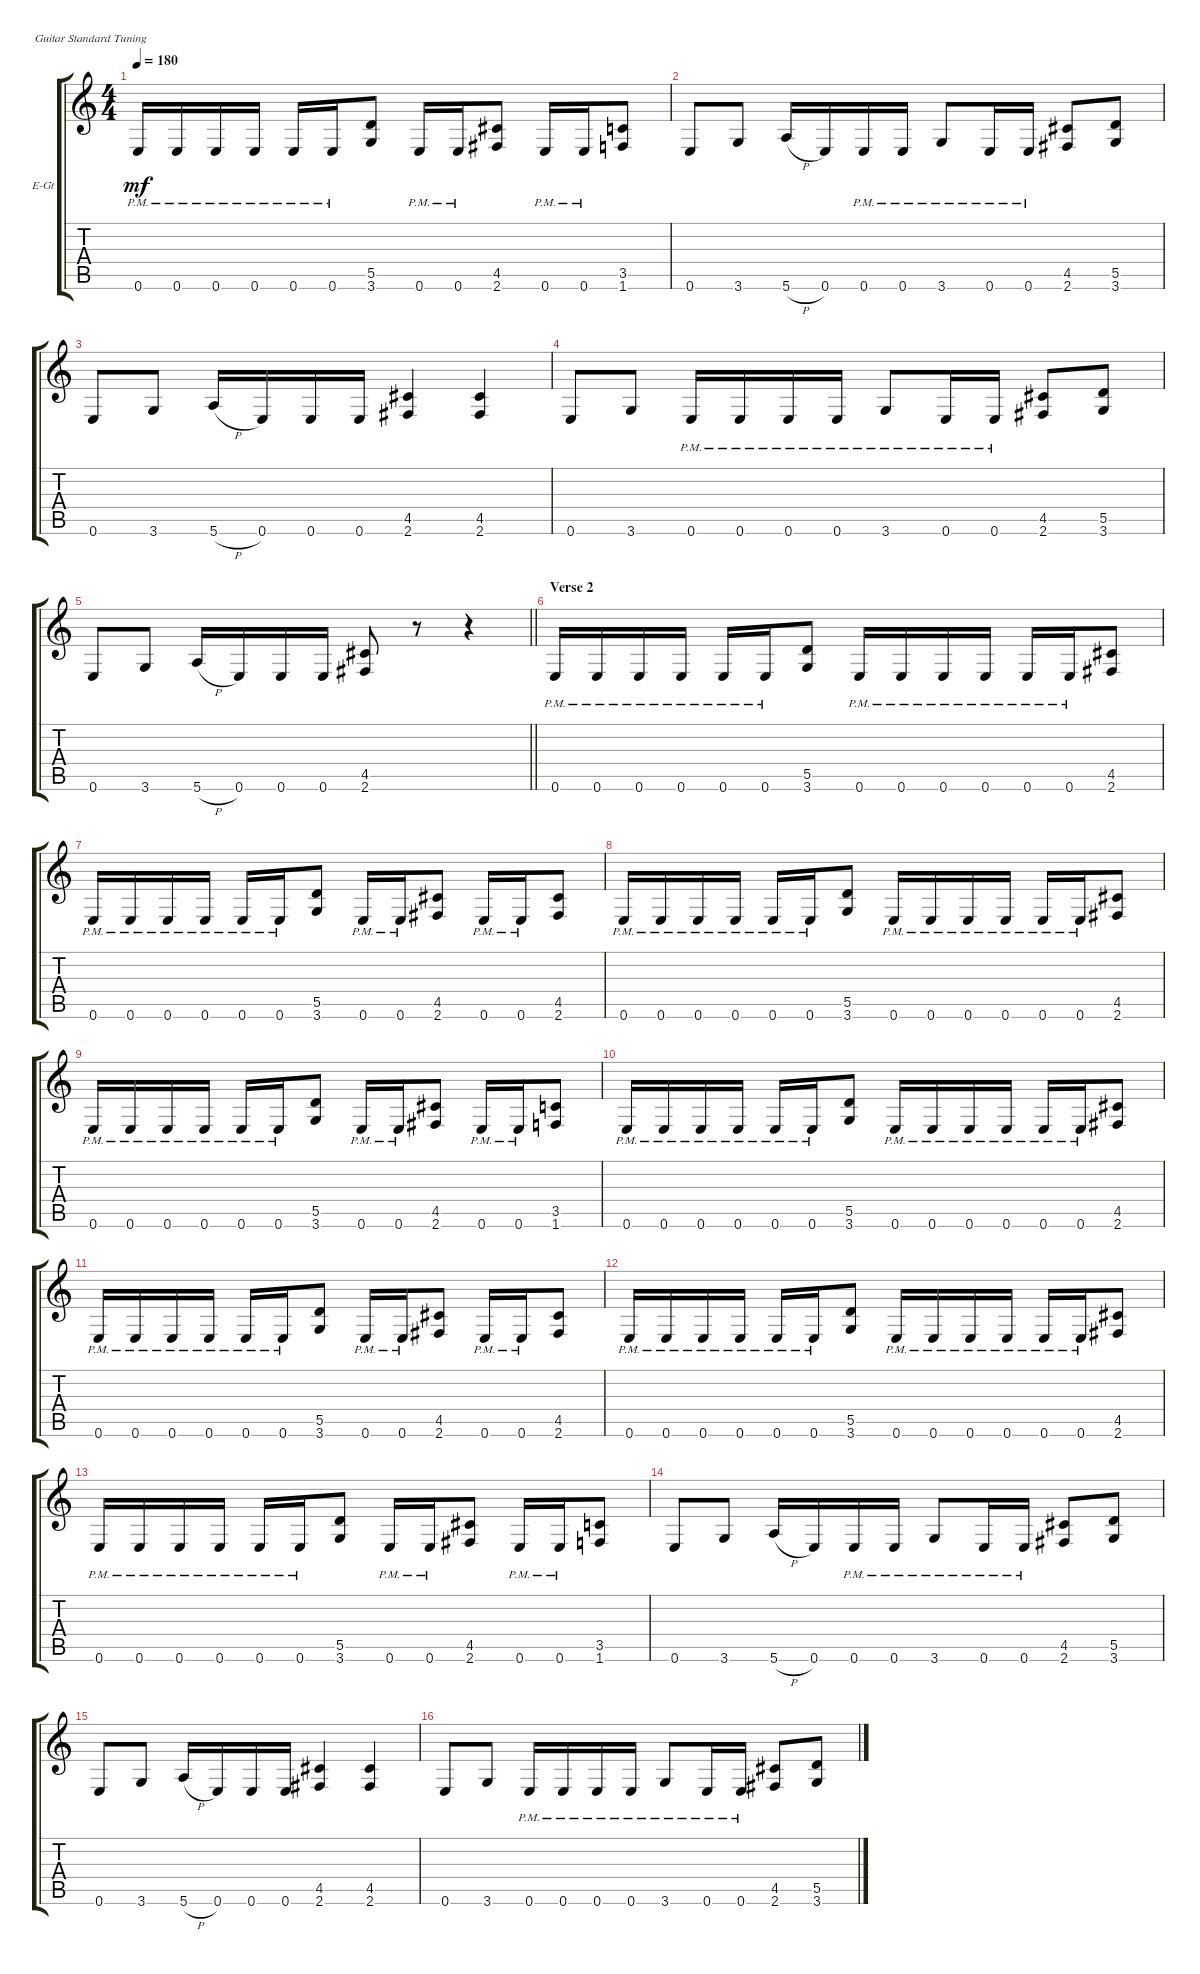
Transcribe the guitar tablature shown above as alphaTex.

\bracketExtendMode groupsimilarinstruments
\firstSystemTrackNameOrientation horizontal
\otherSystemsTrackNameOrientation horizontal
\track ("Gtr Dist 1" "E-Gt") {instrument overdrivenguitar}
\staff {score tabs}
\tuning (E4 B3 G3 D3 A2 E2)
\ts (4 4)
\tempo 180
\clef g2
\ks c
0.6{pm}.16{dy mf} 0.6{pm}.16 0.6{pm}.16 0.6{pm}.16 0.6{pm}.16 0.6{pm}.16 (5.5 3.6).8 0.6{pm}.16 0.6{pm}.16 (4.5 2.6).8 0.6{pm}.16 0.6{pm}.16 (3.5 1.6).8 |
0.6.8 3.6.8 5.6{h}.16 0.6.16 0.6{pm}.16 0.6{pm}.16 3.6{pm}.8 0.6{pm}.16 0.6{pm}.16 (4.5 2.6).8 (5.5 3.6).8 |
0.6.8 3.6.8 5.6{h}.16 0.6.16 0.6.16 0.6.16 (4.5 2.6).4 (4.5 2.6).4 |
0.6.8 3.6.8 0.6{pm}.16 0.6{pm}.16 0.6{pm}.16 0.6{pm}.16 3.6{pm}.8 0.6{pm}.16 0.6{pm}.16 (4.5 2.6).8 (5.5 3.6).8 |
\barLineRight lightlight
0.6.8 3.6.8 5.6{h}.16 0.6.16 0.6.16 0.6.16 (4.5 2.6).8 r.8 r.4 |
\section ("" "Verse 2")
0.6{pm}.16 0.6{pm}.16 0.6{pm}.16 0.6{pm}.16 0.6{pm}.16 0.6{pm}.16 (5.5 3.6).8 0.6{pm}.16 0.6{pm}.16 0.6{pm}.16 0.6{pm}.16 0.6{pm}.16 0.6{pm}.16 (4.5 2.6).8 |
0.6{pm}.16 0.6{pm}.16 0.6{pm}.16 0.6{pm}.16 0.6{pm}.16 0.6{pm}.16 (5.5 3.6).8 0.6{pm}.16 0.6{pm}.16 (4.5 2.6).8 0.6{pm}.16 0.6{pm}.16 (4.5 2.6).8 |
0.6{pm}.16 0.6{pm}.16 0.6{pm}.16 0.6{pm}.16 0.6{pm}.16 0.6{pm}.16 (5.5 3.6).8 0.6{pm}.16 0.6{pm}.16 0.6{pm}.16 0.6{pm}.16 0.6{pm}.16 0.6{pm}.16 (4.5 2.6).8 |
0.6{pm}.16 0.6{pm}.16 0.6{pm}.16 0.6{pm}.16 0.6{pm}.16 0.6{pm}.16 (5.5 3.6).8 0.6{pm}.16 0.6{pm}.16 (4.5 2.6).8 0.6{pm}.16 0.6{pm}.16 (3.5 1.6).8 |
0.6{pm}.16 0.6{pm}.16 0.6{pm}.16 0.6{pm}.16 0.6{pm}.16 0.6{pm}.16 (5.5 3.6).8 0.6{pm}.16 0.6{pm}.16 0.6{pm}.16 0.6{pm}.16 0.6{pm}.16 0.6{pm}.16 (4.5 2.6).8 |
0.6{pm}.16 0.6{pm}.16 0.6{pm}.16 0.6{pm}.16 0.6{pm}.16 0.6{pm}.16 (5.5 3.6).8 0.6{pm}.16 0.6{pm}.16 (4.5 2.6).8 0.6{pm}.16 0.6{pm}.16 (4.5 2.6).8 |
0.6{pm}.16 0.6{pm}.16 0.6{pm}.16 0.6{pm}.16 0.6{pm}.16 0.6{pm}.16 (5.5 3.6).8 0.6{pm}.16 0.6{pm}.16 0.6{pm}.16 0.6{pm}.16 0.6{pm}.16 0.6{pm}.16 (4.5 2.6).8 |
0.6{pm}.16 0.6{pm}.16 0.6{pm}.16 0.6{pm}.16 0.6{pm}.16 0.6{pm}.16 (5.5 3.6).8 0.6{pm}.16 0.6{pm}.16 (4.5 2.6).8 0.6{pm}.16 0.6{pm}.16 (3.5 1.6).8 |
0.6.8 3.6.8 5.6{h}.16 0.6.16 0.6{pm}.16 0.6{pm}.16 3.6{pm}.8 0.6{pm}.16 0.6{pm}.16 (4.5 2.6).8 (5.5 3.6).8 |
0.6.8 3.6.8 5.6{h}.16 0.6.16 0.6.16 0.6.16 (4.5 2.6).4 (4.5 2.6).4 |
0.6.8 3.6.8 0.6{pm}.16 0.6{pm}.16 0.6{pm}.16 0.6{pm}.16 3.6{pm}.8 0.6{pm}.16 0.6{pm}.16 (4.5 2.6).8 (5.5 3.6).8
